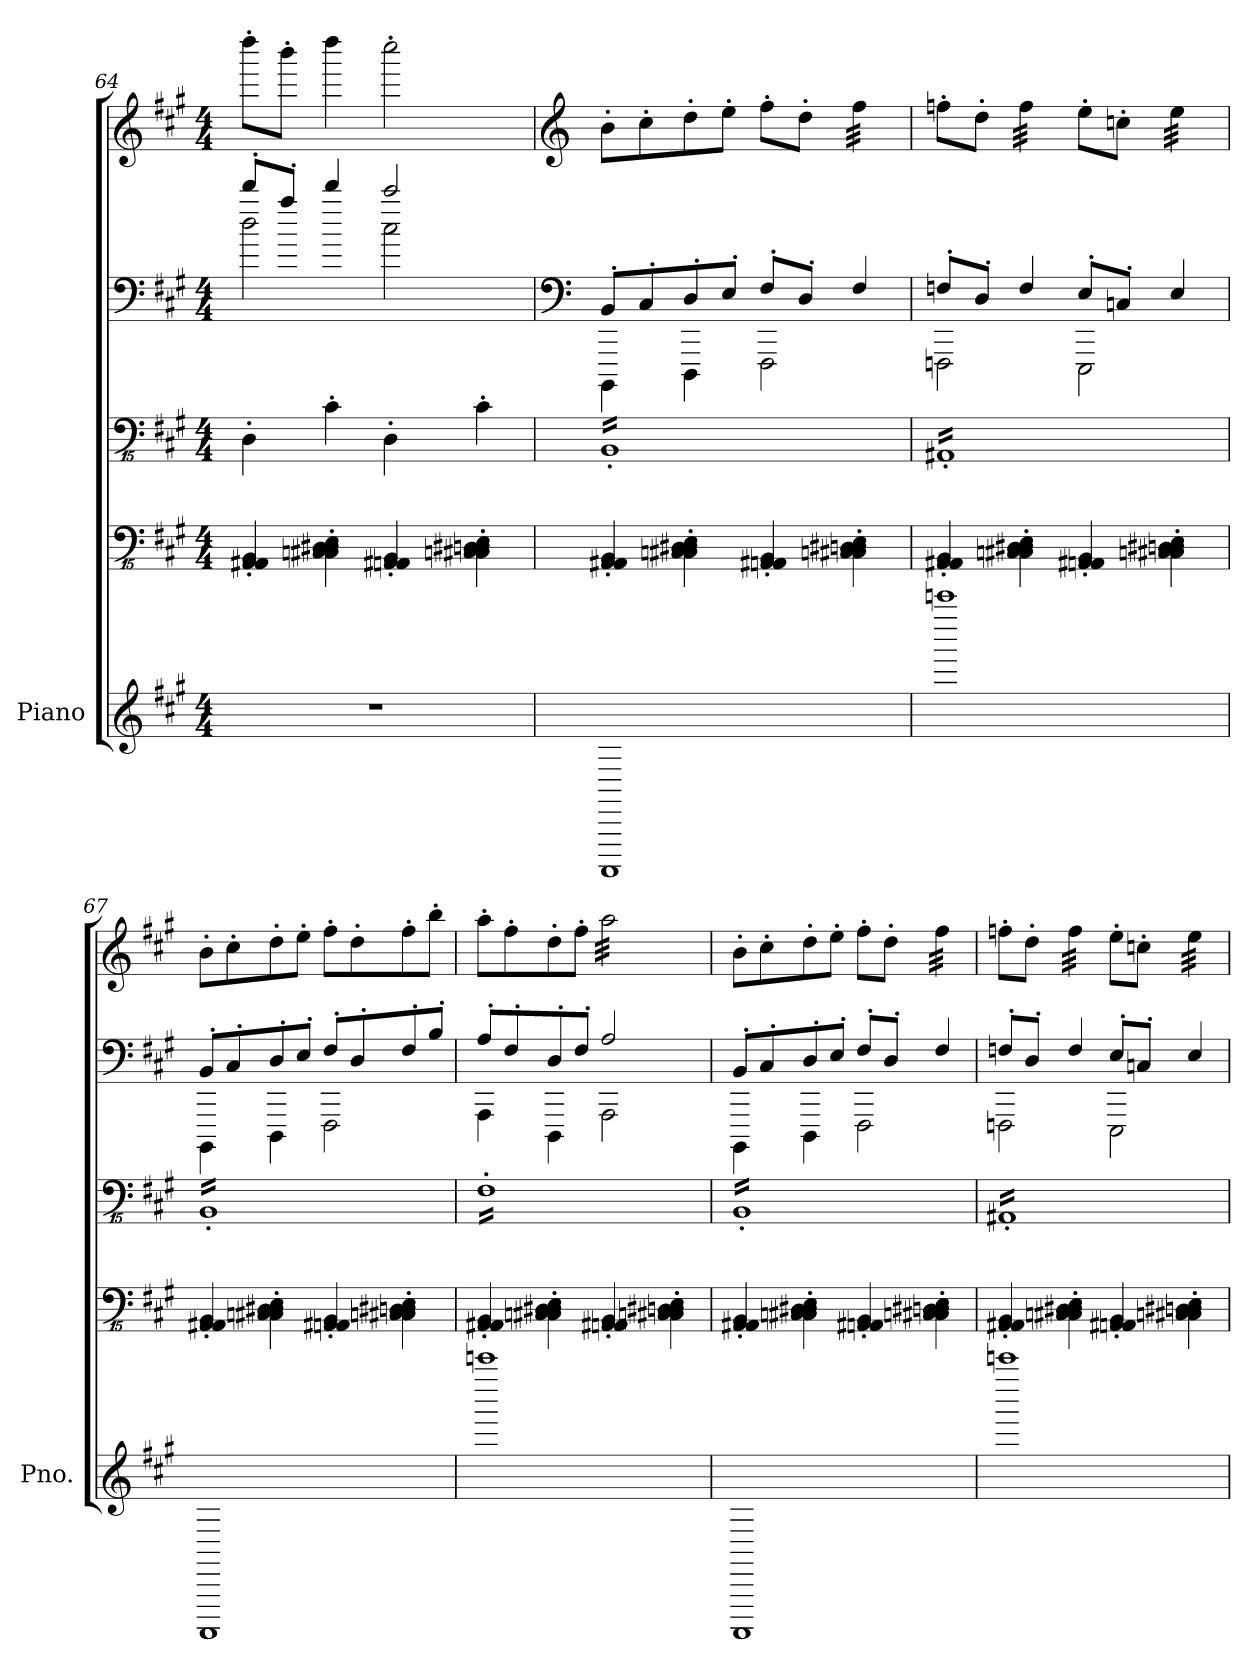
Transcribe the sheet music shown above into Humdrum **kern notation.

**kern	**kern	**kern	**kern	**kern
*part1	*part1	*part1	*part1	*part1
*staff5	*staff4	*staff3	*staff2	*staff1
*I"Piano	*	*	*	*
*I'Pno.	*	*	*	*
*clefG2	*clefFvv4	*clefFvv4	*clefF4	*clefG2
*k[f#c#g#]	*k[f#c#g#]	*k[f#c#g#]	*k[f#c#g#]	*k[f#c#g#]
*M4/4	*M4/4	*M4/4	*M4/4	*M4/4
=64	=64	=64	=64	=64
*	*	*	*^	*
1r	4AAAA/' 4AAAA#X/' 4BBBB/'	4DDD'\	8ddd'/L	2dd\	8dddd'\L
.	.	.	8aa'/J	.	8bbb'\J
.	4CCCn\' 4CCC#X\' 4DDD\' 4DDD#X\' 4EEE\'	4CC#'\	4ddd/	.	4dddd\
.	4AAAAn/' 4AAAA#X/' 4BBBB/'	4DDD'\	2ccc#/	2cc#\	2cccc#'\
.	4CCCn\' 4CCC#X\' 4DDDn\' 4DDD#X\' 4EEE\'	4CC#'\	.	.	.
!!LO:LB:g=z
=65	=65	=65	=65	=65	=65
*	*	*	*clefF4	*	*clefG2
*	*	*tremolo	*	*	*
1AAAA	4AAAA/' 4AAAA#X/' 4BBBB/'	16BBBB'LL	8BB'/L	4BBBB\	8b'\L
.	.	16BBBB'	.	.	.
.	.	16BBBB'	8C#'/	.	8cc#'\
.	.	16BBBB'	.	.	.
.	4CCCn\' 4CCC#X\' 4DDD\' 4DDD#X\' 4EEE\'	16BBBB'	8D'/	4DDD\	8dd'\
.	.	16BBBB'	.	.	.
.	.	16BBBB'	8E'/J	.	8ee'\J
.	.	16BBBB'	.	.	.
.	4AAAAn/' 4AAAA#X/' 4BBBB/'	16BBBB'	8F#'/L	2FFF#\	8ff#'\L
.	.	16BBBB'	.	.	.
.	.	16BBBB'	8D'/J	.	8dd'\J
.	.	16BBBB'	.	.	.
*	*	*	*	*	*tremolo
.	4CCCn\' 4CCC#X\' 4DDDn\' 4DDD#X\' 4EEE\'	16BBBB'	4F#/	.	32ff#\LLL
.	.	.	.	.	32ff#\
.	.	16BBBB'	.	.	32ff#\
.	.	.	.	.	32ff#\
.	.	16BBBB'	.	.	32ff#\
.	.	.	.	.	32ff#\
.	.	16BBBB'JJ	.	.	32ff#\
.	.	.	.	.	32ff#\JJJ
*	*	*	*	*	*Xtremolo
=66	=66	=66	=66	=66	=66
1cccccn	4AAAA/' 4AAAA#X/' 4BBBB/'	16AAAA#X'LL	8Fn'/L	2FFFn\	8ffn'\L
.	.	16AAAA#X'	.	.	.
.	.	16AAAA#X'	8D'/J	.	8dd'\J
.	.	16AAAA#X'	.	.	.
*	*	*	*	*	*tremolo
.	4CCCn\' 4CCC#X\' 4DDD\' 4DDD#X\' 4EEE\'	16AAAA#X'	4F/	.	32ff\LLL
.	.	.	.	.	32ff\
.	.	16AAAA#X'	.	.	32ff\
.	.	.	.	.	32ff\
.	.	16AAAA#X'	.	.	32ff\
.	.	.	.	.	32ff\
.	.	16AAAA#X'	.	.	32ff\
.	.	.	.	.	32ff\JJJ
*	*	*	*	*	*Xtremolo
.	4AAAAn/' 4AAAA#X/' 4BBBB/'	16AAAA#X'	8E'/L	2EEE\	8ee'\L
.	.	16AAAA#X'	.	.	.
.	.	16AAAA#X'	8Cn'/J	.	8ccn'\J
.	.	16AAAA#X'	.	.	.
*	*	*	*	*	*tremolo
.	4CCCn\' 4CCC#X\' 4DDDn\' 4DDD#X\' 4EEE\'	16AAAA#X'	4E/	.	32ee\LLL
.	.	.	.	.	32ee\
.	.	16AAAA#X'	.	.	32ee\
.	.	.	.	.	32ee\
.	.	16AAAA#X'	.	.	32ee\
.	.	.	.	.	32ee\
.	.	16AAAA#X'JJ	.	.	32ee\
.	.	.	.	.	32ee\JJJ
*	*	*	*	*	*Xtremolo
=67	=67	=67	=67	=67	=67
1AAAA	4AAAA/' 4AAAA#X/' 4BBBB/'	16BBBB'LL	8BB'/L	4BBBB\	8b'\L
.	.	16BBBB'	.	.	.
.	.	16BBBB'	8C#'/	.	8cc#'\
.	.	16BBBB'	.	.	.
.	4CCCn\' 4CCC#X\' 4DDD\' 4DDD#X\' 4EEE\'	16BBBB'	8D'/	4DDD\	8dd'\
.	.	16BBBB'	.	.	.
.	.	16BBBB'	8E'/J	.	8ee'\J
.	.	16BBBB'	.	.	.
.	4AAAAn/' 4AAAA#X/' 4BBBB/'	16BBBB'	8F#'/L	2FFF#\	8ff#'\L
.	.	16BBBB'	.	.	.
.	.	16BBBB'	8D'/	.	8dd'\
.	.	16BBBB'	.	.	.
.	4CCCn\' 4CCC#X\' 4DDDn\' 4DDD#X\' 4EEE\'	16BBBB'	8F#'/	.	8ff#'\
.	.	16BBBB'	.	.	.
.	.	16BBBB'	8B'/J	.	8bb'\J
.	.	16BBBB'JJ	.	.	.
!!LO:PB:g=z
=68	=68	=68	=68	=68	=68
1cccccn	4AAAA/' 4AAAA#X/' 4BBBB/'	16FFF#'LL	8A'/L	4AAA\	8aa'\L
.	.	16FFF#'	.	.	.
.	.	16FFF#'	8F#'/	.	8ff#'\
.	.	16FFF#'	.	.	.
.	4CCCn\' 4CCC#X\' 4DDD\' 4DDD#X\' 4EEE\'	16FFF#'	8D'/	4DDD\	8dd'\
.	.	16FFF#'	.	.	.
.	.	16FFF#'	8F#'/J	.	8ff#'\J
.	.	16FFF#'	.	.	.
*	*	*	*	*	*tremolo
.	4AAAAn/' 4AAAA#X/' 4BBBB/'	16FFF#'	2A/	2AAA\	32aa\LLL
.	.	.	.	.	32aa\
.	.	16FFF#'	.	.	32aa\
.	.	.	.	.	32aa\
.	.	16FFF#'	.	.	32aa\
.	.	.	.	.	32aa\
.	.	16FFF#'	.	.	32aa\
.	.	.	.	.	32aa\
.	4CCCn\' 4CCC#X\' 4DDDn\' 4DDD#X\' 4EEE\'	16FFF#'	.	.	32aa\
.	.	.	.	.	32aa\
.	.	16FFF#'	.	.	32aa\
.	.	.	.	.	32aa\
.	.	16FFF#'	.	.	32aa\
.	.	.	.	.	32aa\
.	.	16FFF#'JJ	.	.	32aa\
.	.	.	.	.	32aa\JJJ
*	*	*	*	*	*Xtremolo
=69	=69	=69	=69	=69	=69
1AAAA	4AAAA/' 4AAAA#X/' 4BBBB/'	16BBBB'LL	8BB'/L	4BBBB\	8b'\L
.	.	16BBBB'	.	.	.
.	.	16BBBB'	8C#'/	.	8cc#'\
.	.	16BBBB'	.	.	.
.	4CCCn\' 4CCC#X\' 4DDD\' 4DDD#X\' 4EEE\'	16BBBB'	8D'/	4DDD\	8dd'\
.	.	16BBBB'	.	.	.
.	.	16BBBB'	8E'/J	.	8ee'\J
.	.	16BBBB'	.	.	.
.	4AAAAn/' 4AAAA#X/' 4BBBB/'	16BBBB'	8F#'/L	2FFF#\	8ff#'\L
.	.	16BBBB'	.	.	.
.	.	16BBBB'	8D'/J	.	8dd'\J
.	.	16BBBB'	.	.	.
*	*	*	*	*	*tremolo
.	4CCCn\' 4CCC#X\' 4DDDn\' 4DDD#X\' 4EEE\'	16BBBB'	4F#/	.	32ff#\LLL
.	.	.	.	.	32ff#\
.	.	16BBBB'	.	.	32ff#\
.	.	.	.	.	32ff#\
.	.	16BBBB'	.	.	32ff#\
.	.	.	.	.	32ff#\
.	.	16BBBB'JJ	.	.	32ff#\
.	.	.	.	.	32ff#\JJJ
*	*	*	*	*	*Xtremolo
=70	=70	=70	=70	=70	=70
1cccccn	4AAAA/' 4AAAA#X/' 4BBBB/'	16AAAA#X'LL	8Fn'/L	2FFFn\	8ffn'\L
.	.	16AAAA#X'	.	.	.
.	.	16AAAA#X'	8D'/J	.	8dd'\J
.	.	16AAAA#X'	.	.	.
*	*	*	*	*	*tremolo
.	4CCCn\' 4CCC#X\' 4DDD\' 4DDD#X\' 4EEE\'	16AAAA#X'	4F/	.	32ff\LLL
.	.	.	.	.	32ff\
.	.	16AAAA#X'	.	.	32ff\
.	.	.	.	.	32ff\
.	.	16AAAA#X'	.	.	32ff\
.	.	.	.	.	32ff\
.	.	16AAAA#X'	.	.	32ff\
.	.	.	.	.	32ff\JJJ
*	*	*	*	*	*Xtremolo
.	4AAAAn/' 4AAAA#X/' 4BBBB/'	16AAAA#X'	8E'/L	2EEE\	8ee'\L
.	.	16AAAA#X'	.	.	.
.	.	16AAAA#X'	8Cn'/J	.	8ccn'\J
.	.	16AAAA#X'	.	.	.
*	*	*	*	*	*tremolo
.	4CCCn\' 4CCC#X\' 4DDDn\' 4DDD#X\' 4EEE\'	16AAAA#X'	4E/	.	32ee\LLL
.	.	.	.	.	32ee\
.	.	16AAAA#X'	.	.	32ee\
.	.	.	.	.	32ee\
.	.	16AAAA#X'	.	.	32ee\
.	.	.	.	.	32ee\
.	.	16AAAA#X'JJ	.	.	32ee\
*	*	*Xtremolo	*	*	*
.	.	.	.	.	32ee\JJJ
*	*	*	*	*	*Xtremolo
*	*	*	*v	*v	*
=	=	=	=	=
*-	*-	*-	*-	*-
